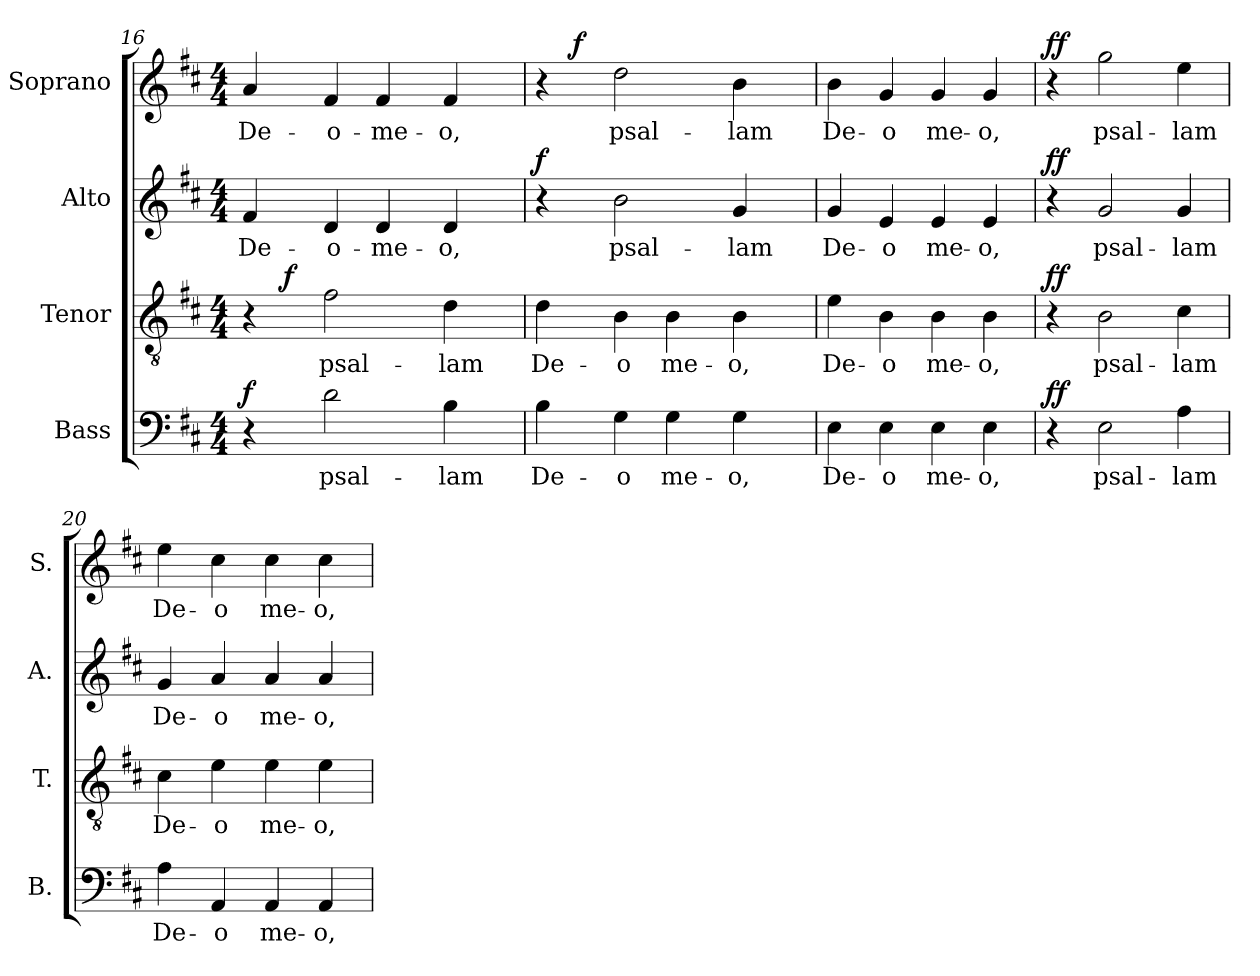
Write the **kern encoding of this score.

**kern	**text	**dynam	**kern	**text	**dynam	**kern	**text	**dynam	**kern	**text	**dynam
*part4	*part4	*part4	*part3	*part3	*part3	*part2	*part2	*part2	*part1	*part1	*part1
*staff4	*staff4	*staff4	*staff3	*staff3	*staff3	*staff2	*staff2	*staff2	*staff1	*staff1	*staff1
*I"Bass	*	*	*I"Tenor	*	*	*I"Alto	*	*	*I"Soprano	*	*
*I'B.	*	*	*I'T.	*	*	*I'A.	*	*	*I'S.	*	*
!!LO:LB:g=z
*clefF4	*	*	*clefGv2	*	*	*clefG2	*	*	*clefG2	*	*
*	*	*	*ITrd7c12	*	*	*	*	*	*	*	*
*k[f#c#]	*	*	*k[f#c#]	*	*	*k[f#c#]	*	*	*k[f#c#]	*	*
*D:	*	*	*D:	*	*	*D:	*	*	*D:	*	*
*M4/4	*	*	*M4/4	*	*	*M4/4	*	*	*M4/4	*	*
=16	=16	=16	=16	=16	=16	=16	=16	=16	=16	=16	=16
!	!	!	!	!	!	!	!LO:LY:b:color=#000000	!	!	!	!
!	!	!	!	!	!	!	!	!	!	!LO:LY:b:color=#000000	!
*	*	*	*^	*	*	*	*	*	*	*	*
4r	.	f	4r	16ryy	.	.	4f#i/	De-	.	4ai/	De-	.
.	.	.	.	64ryy	.	.	.	.	.	.	.	.
.	.	.	.	128ryy	.	.	.	.	.	.	.	.
.	.	.	.	512.ryy	.	.	.	.	.	.	.	.
.	.	.	.	2ryy	.	f	.	.	.	.	.	.
!	!LO:LY:b:color=#000000	!	!	!	!	!	!	!	!	!	!	!
!	!	!	!	!	!LO:LY:b:color=#000000	!	!	!	!	!	!	!
!	!	!	!	!	!	!	!	!LO:LY:b:color=#000000	!	!	!	!
!	!	!	!	!	!	!	!	!	!	!	!LO:LY:b:color=#000000	!
2di\	psal-	.	2F#i\	.	psal-	.	4di/	-o-	.	4f#i/	-o-	.
!	!	!	!	!	!	!	!	!LO:LY:b:color=#000000	!	!	!	!
!	!	!	!	!	!	!	!	!	!	!	!LO:LY:b:color=#000000	!
.	.	.	.	.	.	.	4di/	-me-	.	4f#i/	-me-	.
.	.	.	.	4ryy	.	.	.	.	.	.	.	.
!	!LO:LY:b:color=#000000	!	!	!	!	!	!	!	!	!	!	!
!	!	!	!	!	!LO:LY:b:color=#000000	!	!	!	!	!	!	!
!	!	!	!	!	!	!	!	!LO:LY:b:color=#000000	!	!	!	!
!	!	!	!	!	!	!	!	!	!	!	!LO:LY:b:color=#000000	!
4Bi\	-lam	.	4Di\	.	-lam	.	4di/	-o,	.	4f#i/	-o,	.
.	.	.	.	8ryy	.	.	.	.	.	.	.	.
.	.	.	.	32ryy	.	.	.	.	.	.	.	.
.	.	.	.	256ryy	.	.	.	.	.	.	.	.
.	.	.	.	1024ryy	.	.	.	.	.	.	.	.
*	*	*	*v	*v	*	*	*	*	*	*	*	*
=17	=17	=17	=17	=17	=17	=17	=17	=17	=17	=17	=17
*	*	*	*^	*	*	*	*	*	*	*	*
!	!LO:LY:b:color=#000000	!	!	!	!	!	!	!	!	!	!	!
*	*	*	*v	*v	*	*	*	*	*	*	*	*
*	*	*	*^	*	*	*	*	*	*	*	*
!	!	!	!	!	!LO:LY:b:color=#000000	!	!	!	!	!	!	!
*	*	*	*v	*v	*	*	*	*	*	*^	*	*
4Bi\	De-	.	4Di\	De-	.	4r	.	f	4r	16ryy	.	.
.	.	.	.	.	.	.	.	.	.	64ryy	.	.
.	.	.	.	.	.	.	.	.	.	256ryy	.	.
.	.	.	.	.	.	.	.	.	.	1024ryy	.	.
.	.	.	.	.	.	.	.	.	.	2ryy	.	f
!	!LO:LY:b:color=#000000	!	!	!	!	!	!	!	!	!	!	!
!	!	!	!	!LO:LY:b:color=#000000	!	!	!	!	!	!	!	!
!	!	!	!	!	!	!	!LO:LY:b:color=#000000	!	!	!	!	!
!	!	!	!	!	!	!	!	!	!	!	!LO:LY:b:color=#000000	!
4Gi\	-o	.	4BBi\	-o	.	2bi\	psal-	.	2ddi\	.	psal-	.
!	!LO:LY:b:color=#000000	!	!	!	!	!	!	!	!	!	!	!
!	!	!	!	!LO:LY:b:color=#000000	!	!	!	!	!	!	!	!
4Gi\	me-	.	4BBi\	me-	.	.	.	.	.	.	.	.
.	.	.	.	.	.	.	.	.	.	4ryy	.	.
!	!LO:LY:b:color=#000000	!	!	!	!	!	!	!	!	!	!	!
!	!	!	!	!LO:LY:b:color=#000000	!	!	!	!	!	!	!	!
!	!	!	!	!	!	!	!LO:LY:b:color=#000000	!	!	!	!	!
!	!	!	!	!	!	!	!	!	!	!	!LO:LY:b:color=#000000	!
4Gi\	-o,	.	4BBi\	-o,	.	4gi/	-lam	.	4bi\	.	-lam	.
.	.	.	.	.	.	.	.	.	.	8ryy	.	.
.	.	.	.	.	.	.	.	.	.	32ryy	.	.
.	.	.	.	.	.	.	.	.	.	128ryy	.	.
.	.	.	.	.	.	.	.	.	.	512.ryy	.	.
*	*	*	*	*	*	*	*	*	*v	*v	*	*
=18	=18	=18	=18	=18	=18	=18	=18	=18	=18	=18	=18
*	*	*	*	*	*	*	*	*	*^	*	*
!	!LO:LY:b:color=#000000	!	!	!	!	!	!	!	!	!	!	!
*	*	*	*	*	*	*	*	*	*v	*v	*	*
*	*	*	*	*	*	*	*	*	*^	*	*
!	!	!	!	!LO:LY:b:color=#000000	!	!	!	!	!	!	!	!
*	*	*	*	*	*	*	*	*	*v	*v	*	*
*	*	*	*	*	*	*	*	*	*^	*	*
!	!	!	!	!	!	!	!LO:LY:b:color=#000000	!	!	!	!	!
*	*	*	*	*	*	*	*	*	*v	*v	*	*
*	*	*	*	*	*	*	*	*	*^	*	*
!	!	!	!	!	!	!	!	!	!	!	!LO:LY:b:color=#000000	!
*	*	*	*	*	*	*	*	*	*v	*v	*	*
4Ei\	De-	.	4Ei\	De-	.	4gi/	De-	.	4bi\	De-	.
!	!LO:LY:b:color=#000000	!	!	!	!	!	!	!	!	!	!
!	!	!	!	!LO:LY:b:color=#000000	!	!	!	!	!	!	!
!	!	!	!	!	!	!	!LO:LY:b:color=#000000	!	!	!	!
!	!	!	!	!	!	!	!	!	!	!LO:LY:b:color=#000000	!
4Ei\	-o	.	4BBi\	-o	.	4ei/	-o	.	4gi/	-o	.
!	!LO:LY:b:color=#000000	!	!	!	!	!	!	!	!	!	!
!	!	!	!	!LO:LY:b:color=#000000	!	!	!	!	!	!	!
!	!	!	!	!	!	!	!LO:LY:b:color=#000000	!	!	!	!
!	!	!	!	!	!	!	!	!	!	!LO:LY:b:color=#000000	!
4Ei\	me-	.	4BBi\	me-	.	4ei/	me-	.	4gi/	me-	.
!	!LO:LY:b:color=#000000	!	!	!	!	!	!	!	!	!	!
!	!	!	!	!LO:LY:b:color=#000000	!	!	!	!	!	!	!
!	!	!	!	!	!	!	!LO:LY:b:color=#000000	!	!	!	!
!	!	!	!	!	!	!	!	!	!	!LO:LY:b:color=#000000	!
4Ei\	-o,	.	4BBi\	-o,	.	4ei/	-o,	.	4gi/	-o,	.
=19	=19	=19	=19	=19	=19	=19	=19	=19	=19	=19	=19
4r	.	ff	4r	.	ff	4r	.	ff	4r	.	ff
!	!LO:LY:b:color=#000000	!	!	!	!	!	!	!	!	!	!
!	!	!	!	!LO:LY:b:color=#000000	!	!	!	!	!	!	!
!	!	!	!	!	!	!	!LO:LY:b:color=#000000	!	!	!	!
!	!	!	!	!	!	!	!	!	!	!LO:LY:b:color=#000000	!
2Ei\	psal-	.	2BBi\	psal-	.	2gi/	psal-	.	2ggi\	psal-	.
!	!LO:LY:b:color=#000000	!	!	!	!	!	!	!	!	!	!
!	!	!	!	!LO:LY:b:color=#000000	!	!	!	!	!	!	!
!	!	!	!	!	!	!	!LO:LY:b:color=#000000	!	!	!	!
!	!	!	!	!	!	!	!	!	!	!LO:LY:b:color=#000000	!
4Ai\	-lam	.	4C#i\	-lam	.	4gi/	-lam	.	4eei\	-lam	.
=20	=20	=20	=20	=20	=20	=20	=20	=20	=20	=20	=20
!	!LO:LY:b:color=#000000	!	!	!	!	!	!	!	!	!	!
!	!	!	!	!LO:LY:b:color=#000000	!	!	!	!	!	!	!
!	!	!	!	!	!	!	!LO:LY:b:color=#000000	!	!	!	!
!	!	!	!	!	!	!	!	!	!	!LO:LY:b:color=#000000	!
4Ai\	De-	.	4C#i\	De-	.	4gi/	De-	.	4eei\	De-	.
!	!LO:LY:b:color=#000000	!	!	!	!	!	!	!	!	!	!
!	!	!	!	!LO:LY:b:color=#000000	!	!	!	!	!	!	!
!	!	!	!	!	!	!	!LO:LY:b:color=#000000	!	!	!	!
!	!	!	!	!	!	!	!	!	!	!LO:LY:b:color=#000000	!
4AAi/	-o	.	4Ei\	-o	.	4ai/	-o	.	4cc#i\	-o	.
!	!LO:LY:b:color=#000000	!	!	!	!	!	!	!	!	!	!
!	!	!	!	!LO:LY:b:color=#000000	!	!	!	!	!	!	!
!	!	!	!	!	!	!	!LO:LY:b:color=#000000	!	!	!	!
!	!	!	!	!	!	!	!	!	!	!LO:LY:b:color=#000000	!
4AAi/	me-	.	4Ei\	me-	.	4ai/	me-	.	4cc#i\	me-	.
!	!LO:LY:b:color=#000000	!	!	!	!	!	!	!	!	!	!
!	!	!	!	!LO:LY:b:color=#000000	!	!	!	!	!	!	!
!	!	!	!	!	!	!	!LO:LY:b:color=#000000	!	!	!	!
!	!	!	!	!	!	!	!	!	!	!LO:LY:b:color=#000000	!
4AAi/	-o,	.	4Ei\	-o,	.	4ai/	-o,	.	4cc#i\	-o,	.
=	=	=	=	=	=	=	=	=	=	=	=
*-	*-	*-	*-	*-	*-	*-	*-	*-	*-	*-	*-
